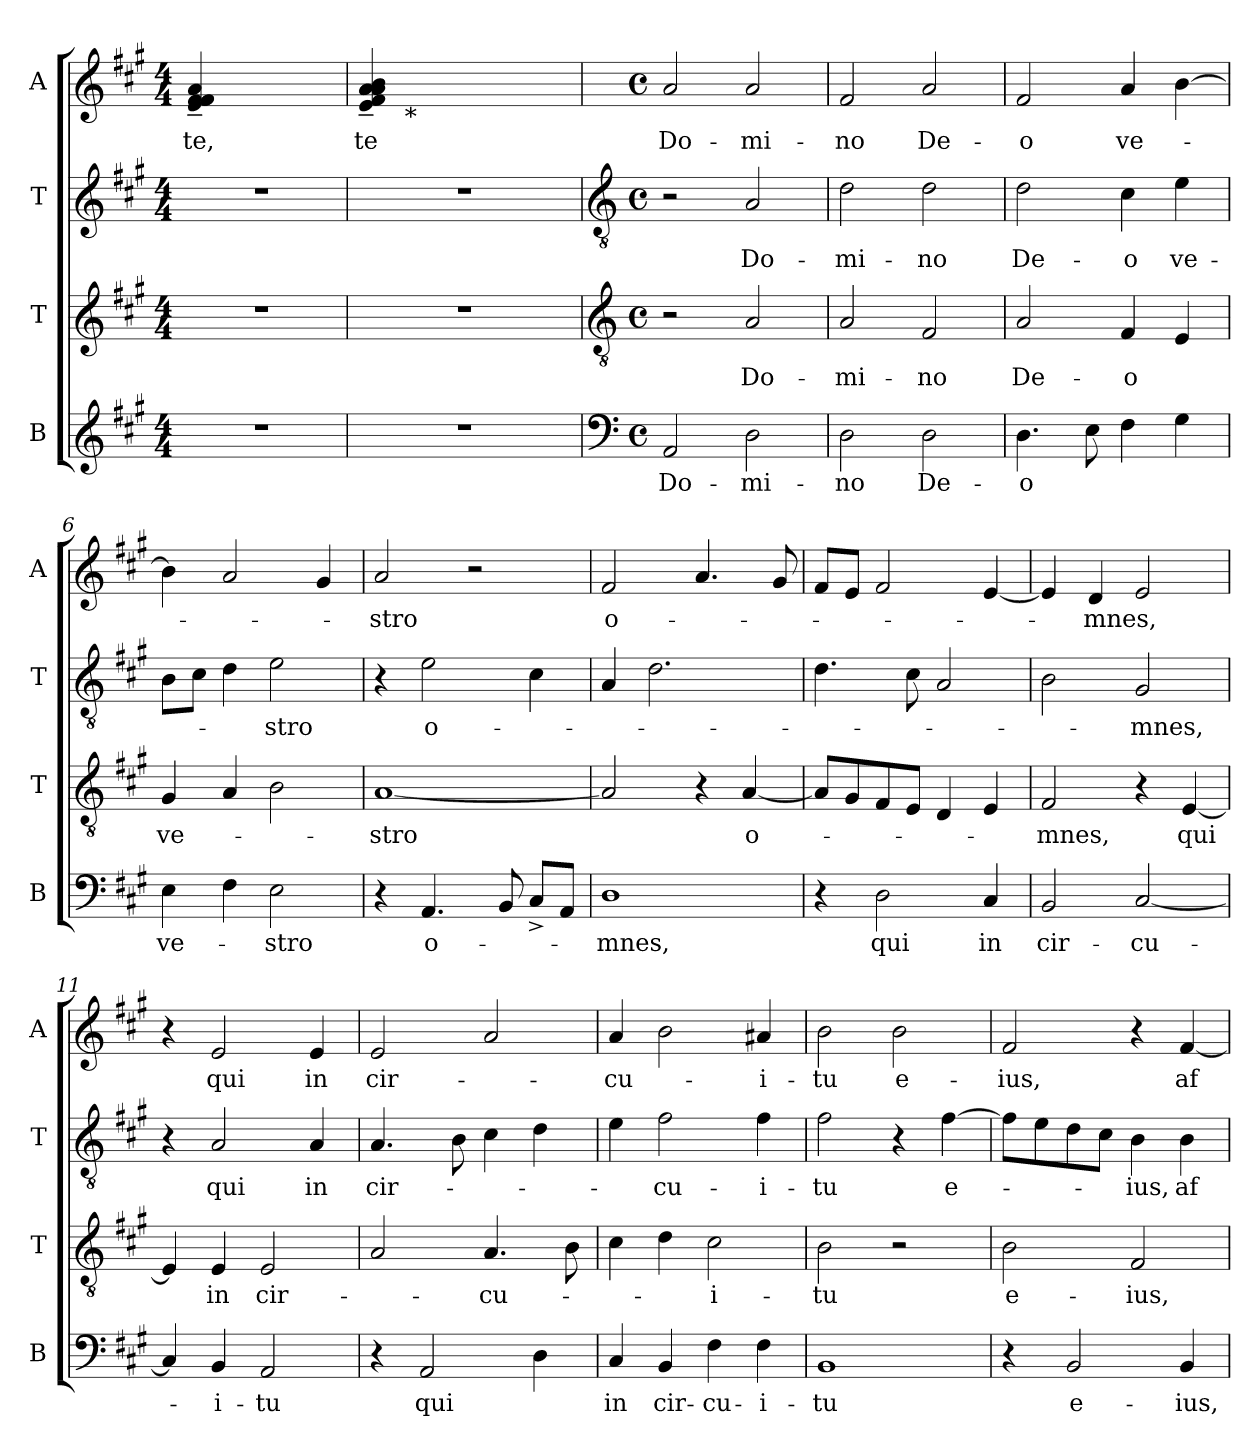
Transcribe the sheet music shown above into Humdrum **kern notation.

**kern	**text	**kern	**text	**kern	**text	**kern	**text
*part4	*part4	*part3	*part3	*part2	*part2	*part1	*part1
*staff4	*staff4	*staff3	*staff3	*staff2	*staff2	*staff1	*staff1
*I"B	*	*I"T	*	*I"T	*	*I"A	*
*I'B	*	*I'T	*	*I'T	*	*I'A	*
*clefG2	*	*clefG2	*	*clefG2	*	*clefG2	*
*k[f#c#g#]	*	*k[f#c#g#]	*	*k[f#c#g#]	*	*k[f#c#g#]	*
*A:	*	*A:	*	*A:	*	*A:	*
*M4/4	*	*M4/4	*	*M4/4	*	*M4/4	*
=1	=1	=1	=1	=1	=1	=1	=1
!	!	!	!	!	!	!	!LO:LY:b
1r	.	1r	.	1r	.	(4e/~< 4f#/~< 4f#/~< 4f#/~< 4a/~<	-te,
.	.	.	.	.	.	2.ryy	.
=2	=2	=2	=2	=2	=2	=2	=2
!	!	!	!	!	!	!	!LO:LY:b
*	*	*	*	*	*	*^	*
1r	.	1r	.	1r	.	(4e/~< 4f#/~< 4a/~< 4a/~< 4a/~< 4b/~<	8.ryy	-te
!	!	!	!	!	!	!	!LO:TX:b:t=*	!
.	.	.	.	.	.	.	2ryy	.
.	.	.	.	.	.	2.ryy	.	.
.	.	.	.	.	.	.	4ryy	.
.	.	.	.	.	.	.	16ryy	.
*	*	*	*	*	*	*v	*v	*
!!LO:LB:g=z
=3	=3	=3	=3	=3	=3	=3	=3
*clefF4	*	*clefGv2	*	*clefGv2	*	*	*
*M4/4	*	*M4/4	*	*M4/4	*	*M4/4	*
*met(c)	*	*met(c)	*	*met(c)	*	*met(c)	*
*	*	*	*	*	*	*^	*
!	!LO:LY:b	!	!	!	!	!	!	!LO:LY:b
*	*	*	*	*	*	*v	*v	*
2AA/	Do-	2r	.	2r	.	2a/	Do-
!	!LO:LY:b	!	!LO:LY:b	!	!LO:LY:b	!	!LO:LY:b
2D\	-mi-	2A/	Do-	2A/	Do-	2a/	-mi-
=4	=4	=4	=4	=4	=4	=4	=4
!	!LO:LY:b	!	!LO:LY:b	!	!LO:LY:b	!	!LO:LY:b
2D\	-no	2A/	-mi-	2d\	-mi-	2f#/	-no
!	!LO:LY:b	!	!LO:LY:b	!	!LO:LY:b	!	!LO:LY:b
2D\	De-	2F#/	-no	2d\	-no	2a/	De-
=5	=5	=5	=5	=5	=5	=5	=5
!	!LO:LY:b:rj	!	!LO:LY:b	!	!LO:LY:b	!	!LO:LY:b
4.D\	-o	2A/	De-	2d\	De-	2f#/	-o
8E\	.	.	.	.	.	.	.
!	!	!	!LO:LY:b:rj	!	!LO:LY:b	!	!LO:LY:b
4F#\	.	4F#/	-o	4c#\	-o	4a/	ve-
!	!	!	!	!	!LO:LY:b	!	!
4G#\	.	4E/	.	4e\	ve-	[>4b\	.
=6	=6	=6	=6	=6	=6	=6	=6
!	!LO:LY:b	!	!LO:LY:b	!	!	!	!
4E\	ve-	4G#/	ve-	8B\L	.	4b\]	.
.	.	.	.	8c#\J	.	.	.
4F#\	.	4A/	.	4d\	.	2a/	.
!	!LO:LY:b	!	!	!	!LO:LY:b	!	!
2E\	-stro	2B\	.	2e\	-stro	.	.
.	.	.	.	.	.	4g#/	.
=7	=7	=7	=7	=7	=7	=7	=7
!	!	!	!LO:LY:b	!	!	!	!LO:LY:b
4r	.	[<1A	-stro	4r	.	2a/	-stro
!	!LO:LY:b	!	!	!	!LO:LY:b	!	!
4.AA/	o-	.	.	2e\	o-	.	.
.	.	.	.	.	.	2r	.
8BB/	.	.	.	.	.	.	.
8C#^</L	.	.	.	4c#\	.	.	.
8AA/J	.	.	.	.	.	.	.
=8	=8	=8	=8	=8	=8	=8	=8
!	!LO:LY:b	!	!	!	!	!	!LO:LY:b
1D	-mnes,	2A/]	.	4A/	.	2f#/	o-
.	.	.	.	2.d\	.	.	.
.	.	4r	.	.	.	4.a/	.
!	!	!	!LO:LY:b	!	!	!	!
.	.	[<4A/	o-	.	.	.	.
.	.	.	.	.	.	8g#/	.
=9	=9	=9	=9	=9	=9	=9	=9
4r	.	8A/L]	.	4.d\	.	8f#/L	.
.	.	8G#/	.	.	.	8e/J	.
!	!LO:LY:b	!	!	!	!	!	!
2D\	qui	8F#/	.	.	.	2f#/	.
.	.	8E/J	.	8c#\	.	.	.
.	.	4D/	.	2A/	.	.	.
!	!LO:LY:b	!	!	!	!	!	!
4C#/	in	4E/	.	.	.	[<4e/	.
=10	=10	=10	=10	=10	=10	=10	=10
!	!LO:LY:b	!	!LO:LY:b	!	!	!	!
2BB/	cir-	2F#/	-mnes,	2B\	.	4e/]	.
!	!	!	!	!	!	!	!LO:LY:b
.	.	.	.	.	.	4d/	-mnes,
!	!LO:LY:b	!	!	!	!LO:LY:b	!	!
[<2C#/	-cu-	4r	.	2G#/	-mnes,	2e/	.
!	!	!	!LO:LY:b	!	!	!	!
.	.	[<4E/	qui	.	.	.	.
!!LO:LB:g=z
=11	=11	=11	=11	=11	=11	=11	=11
4C#/]	.	4E/]	.	4r	.	4r	.
!	!LO:LY:b	!	!LO:LY:b	!	!LO:LY:b	!	!LO:LY:b
4BB/	-i-	4E/	in	2A/	qui	2e/	qui
!	!LO:LY:b	!	!LO:LY:b	!	!	!	!
2AA/	-tu	2E/	cir-	.	.	.	.
!	!	!	!	!	!LO:LY:b	!	!LO:LY:b
.	.	.	.	4A/	in	4e/	in
=12	=12	=12	=12	=12	=12	=12	=12
!	!	!	!	!	!LO:LY:b	!	!LO:LY:b
4r	.	2A/	.	4.A/	cir-	2e/	cir-
!	!LO:LY:b	!	!	!	!	!	!
2AA/	qui	.	.	.	.	.	.
.	.	.	.	8B\	.	.	.
!	!	!	!LO:LY:b	!	!	!	!
.	.	4.A/	-cu-	4c#\	.	2a/	.
4D\	.	.	.	4d\	.	.	.
.	.	8B\	.	.	.	.	.
=13	=13	=13	=13	=13	=13	=13	=13
!	!LO:LY:b	!	!	!	!	!	!LO:LY:b
4C#/	in	4c#\	.	4e\	.	4a/	-cu-
!	!LO:LY:b	!	!	!	!LO:LY:b	!	!
4BB/	cir-	4d\	.	2f#\	-cu-	2b\	.
!	!LO:LY:b:rj	!	!LO:LY:b	!	!	!	!
4F#\	-cu-	2c#\	-i-	.	.	.	.
!	!LO:LY:b	!	!	!	!LO:LY:b	!	!LO:LY:b
4F#\	-i-	.	.	4f#\	-i-	4a#X/	-i-
=14	=14	=14	=14	=14	=14	=14	=14
!	!LO:LY:b	!	!LO:LY:b	!	!LO:LY:b	!	!LO:LY:b
1BB	-tu	2B\	-tu	2f#\	-tu	2b\	-tu
!	!	!	!	!	!	!	!LO:LY:b
.	.	2r	.	4r	.	2b\	e-
!	!	!	!	!	!LO:LY:b	!	!
.	.	.	.	[>4f#\	e-	.	.
=15	=15	=15	=15	=15	=15	=15	=15
!	!	!	!LO:LY:b	!	!	!	!LO:LY:b
4r	.	2B\	e-	8f#\L]	.	2f#/	-ius,
.	.	.	.	8e\	.	.	.
!	!LO:LY:b	!	!	!	!	!	!
2BB/	e-	.	.	8d\	.	.	.
.	.	.	.	8c#\J	.	.	.
!	!	!	!LO:LY:b	!	!LO:LY:b	!	!
.	.	2F#/	-ius,	4B\	-ius,	4r	.
!	!LO:LY:b	!	!	!	!LO:LY:b	!	!LO:LY:b
4BB/	-ius,	.	.	4B\	af-	[<4f#/	af-
=	=	=	=	=	=	=	=
*-	*-	*-	*-	*-	*-	*-	*-
